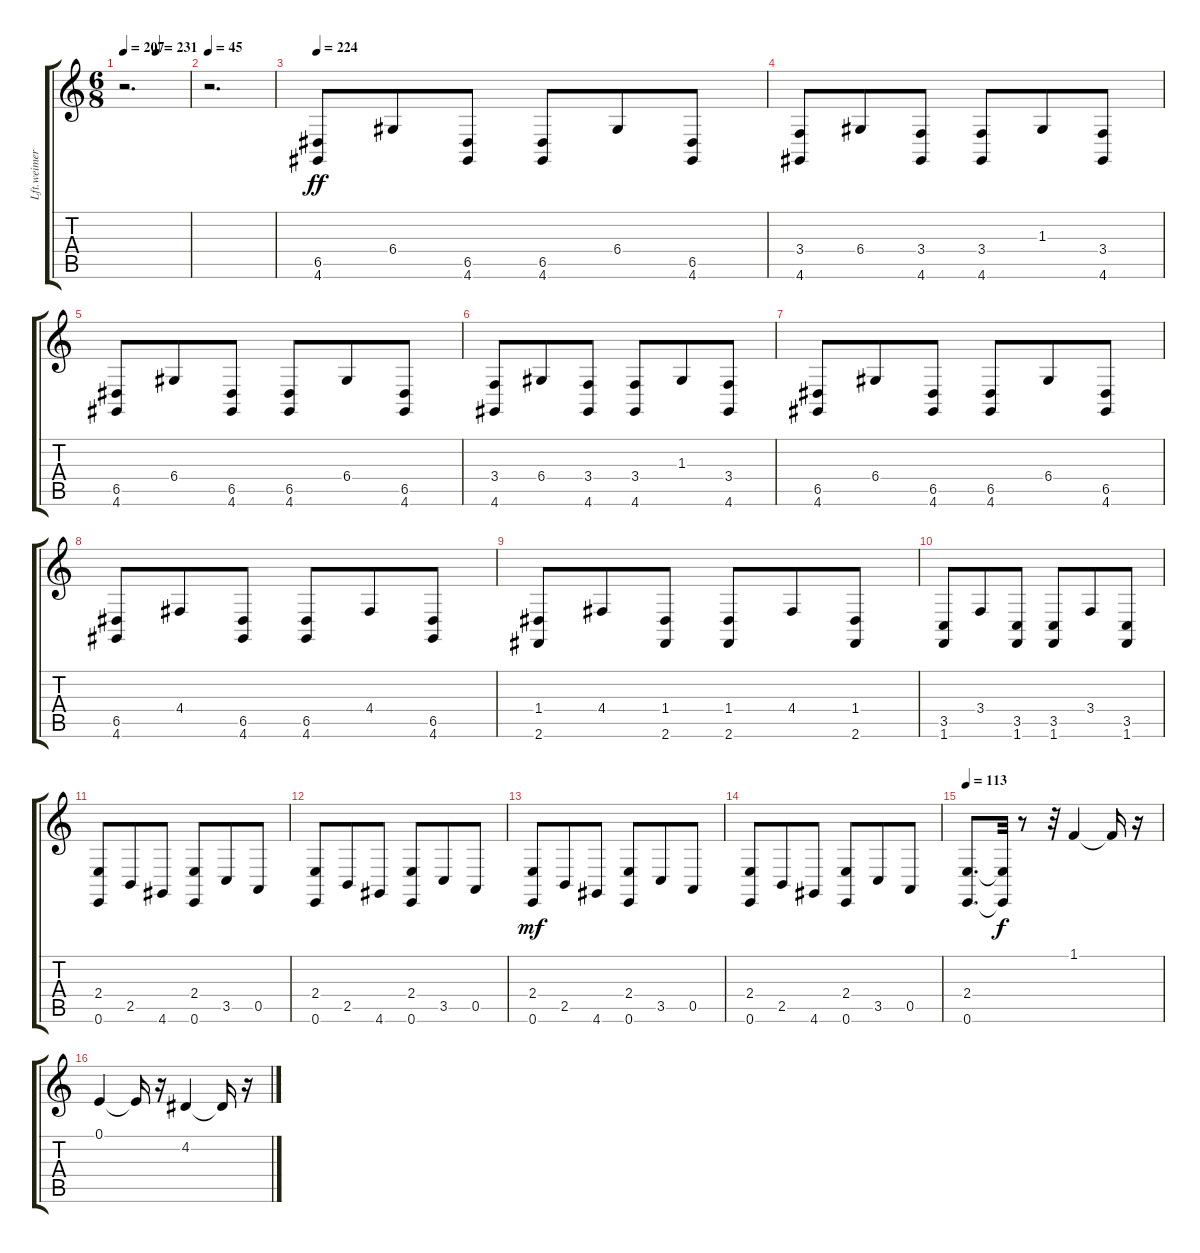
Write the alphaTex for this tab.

\track ("6/20/95" "Lft.weimer") {instrument acousticgrandpiano}
\staff {score tabs}
\tuning (E4 B3 G3 D3 A2 E2) {hide}
\ts (6 8)
\tempo 207
\tempo (231 0.5)
\clef g2
\ks c
r.2{d dy ff} |
\tempo 45
r.2{d} |
\tempo 224
(6.5 4.6).8 6.4.8 (6.5 4.6).8 (6.5 4.6).8 6.4.8 (6.5 4.6).8 |
(3.4 4.6).8 6.4.8 (3.4 4.6).8 (3.4 4.6).8 1.3.8 (3.4 4.6).8 |
(6.5 4.6).8 6.4.8 (6.5 4.6).8 (6.5 4.6).8 6.4.8 (6.5 4.6).8 |
(3.4 4.6).8 6.4.8 (3.4 4.6).8 (3.4 4.6).8 1.3.8 (3.4 4.6).8 |
(6.5 4.6).8 6.4.8 (6.5 4.6).8 (6.5 4.6).8 6.4.8 (6.5 4.6).8 |
(6.5 4.6).8 4.4.8 (6.5 4.6).8 (6.5 4.6).8 4.4.8 (6.5 4.6).8 |
(1.4 2.6).8 4.4.8 (1.4 2.6).8 (1.4 2.6).8 4.4.8 (1.4 2.6).8 |
(3.5 1.6).8 3.4.8 (3.5 1.6).8 (3.5 1.6).8 3.4.8 (3.5 1.6).8 |
(2.4 0.6).8 2.5.8 4.6.8 (2.4 0.6).8 3.5.8 0.5.8 |
(2.4 0.6).8 2.5.8 4.6.8 (2.4 0.6).8 3.5.8 0.5.8 |
(2.4 0.6).8{dy mf} 2.5.8 4.6.8 (2.4 0.6).8 3.5.8 0.5.8 |
(2.4 0.6).8 2.5.8 4.6.8 (2.4 0.6).8 3.5.8 0.5.8 |
\tempo 113
(2.4 0.6).8{d} (2.4{t} 0.6{t}).32{dy f} r.8 r.32 1.1.4 1.1{t}.16 r.16 |
0.1.4 0.1{t}.16 r.16 4.2.4 4.2{t}.16 r.16
